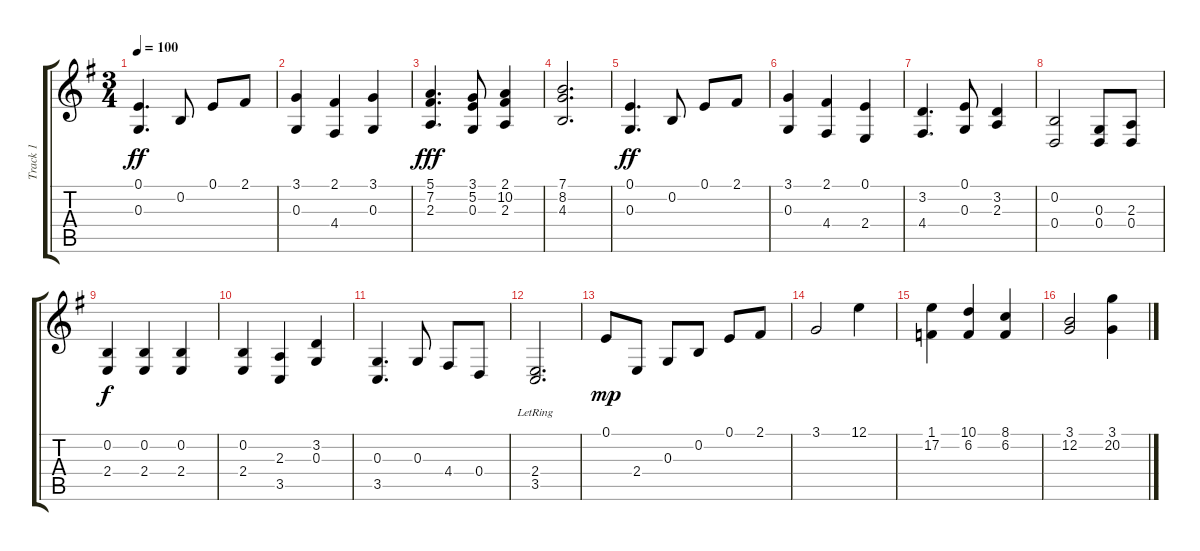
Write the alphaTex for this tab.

\track ("Track 1" "Track 1") {instrument acousticgrandpiano}
\staff {score tabs}
\tuning (E4 B3 G3 D3 A2 E2) {hide}
\ts (3 4)
\tempo 100
\clef g2
\ks g
(0.1 0.3).4{d dy ff} 0.2.8 0.1.8 2.1.8 |
(3.1 0.3).4 (2.1 4.4).4 (3.1 0.3).4 |
(5.1 7.2 2.3).4{d dy fff} (3.1 5.2 0.3).8 (2.1 10.2 2.3).4 |
(7.1 8.2 4.3).2{d} |
(0.1 0.3).4{d dy ff} 0.2.8 0.1.8 2.1.8 |
(3.1 0.3).4 (2.1 4.4).4 (0.1 2.4).4 |
(3.2 4.4).4{d} (0.1 0.3).8 (3.2 2.3).4 |
(0.2 0.4).2 (0.3 0.4).8 (2.3 0.4).8 |
(0.2 2.4).4{dy f} (0.2 2.4).4 (0.2 2.4).4 |
(0.2 2.4).4 (2.3 3.5).4 (3.2 0.3).4 |
(0.3 3.5).4{d} 0.3.8 4.4.8 0.4.8 |
(2.4{lr} 3.5{lr}).2{d} |
0.1.8{dy mp} 2.4.8 0.3.8 0.2.8 0.1.8 2.1.8 |
3.1.2 12.1.4 |
(1.1 17.2).4 (10.1 6.2).4 (8.1 6.2).4 |
(3.1 12.2).2 (3.1 20.2).4
